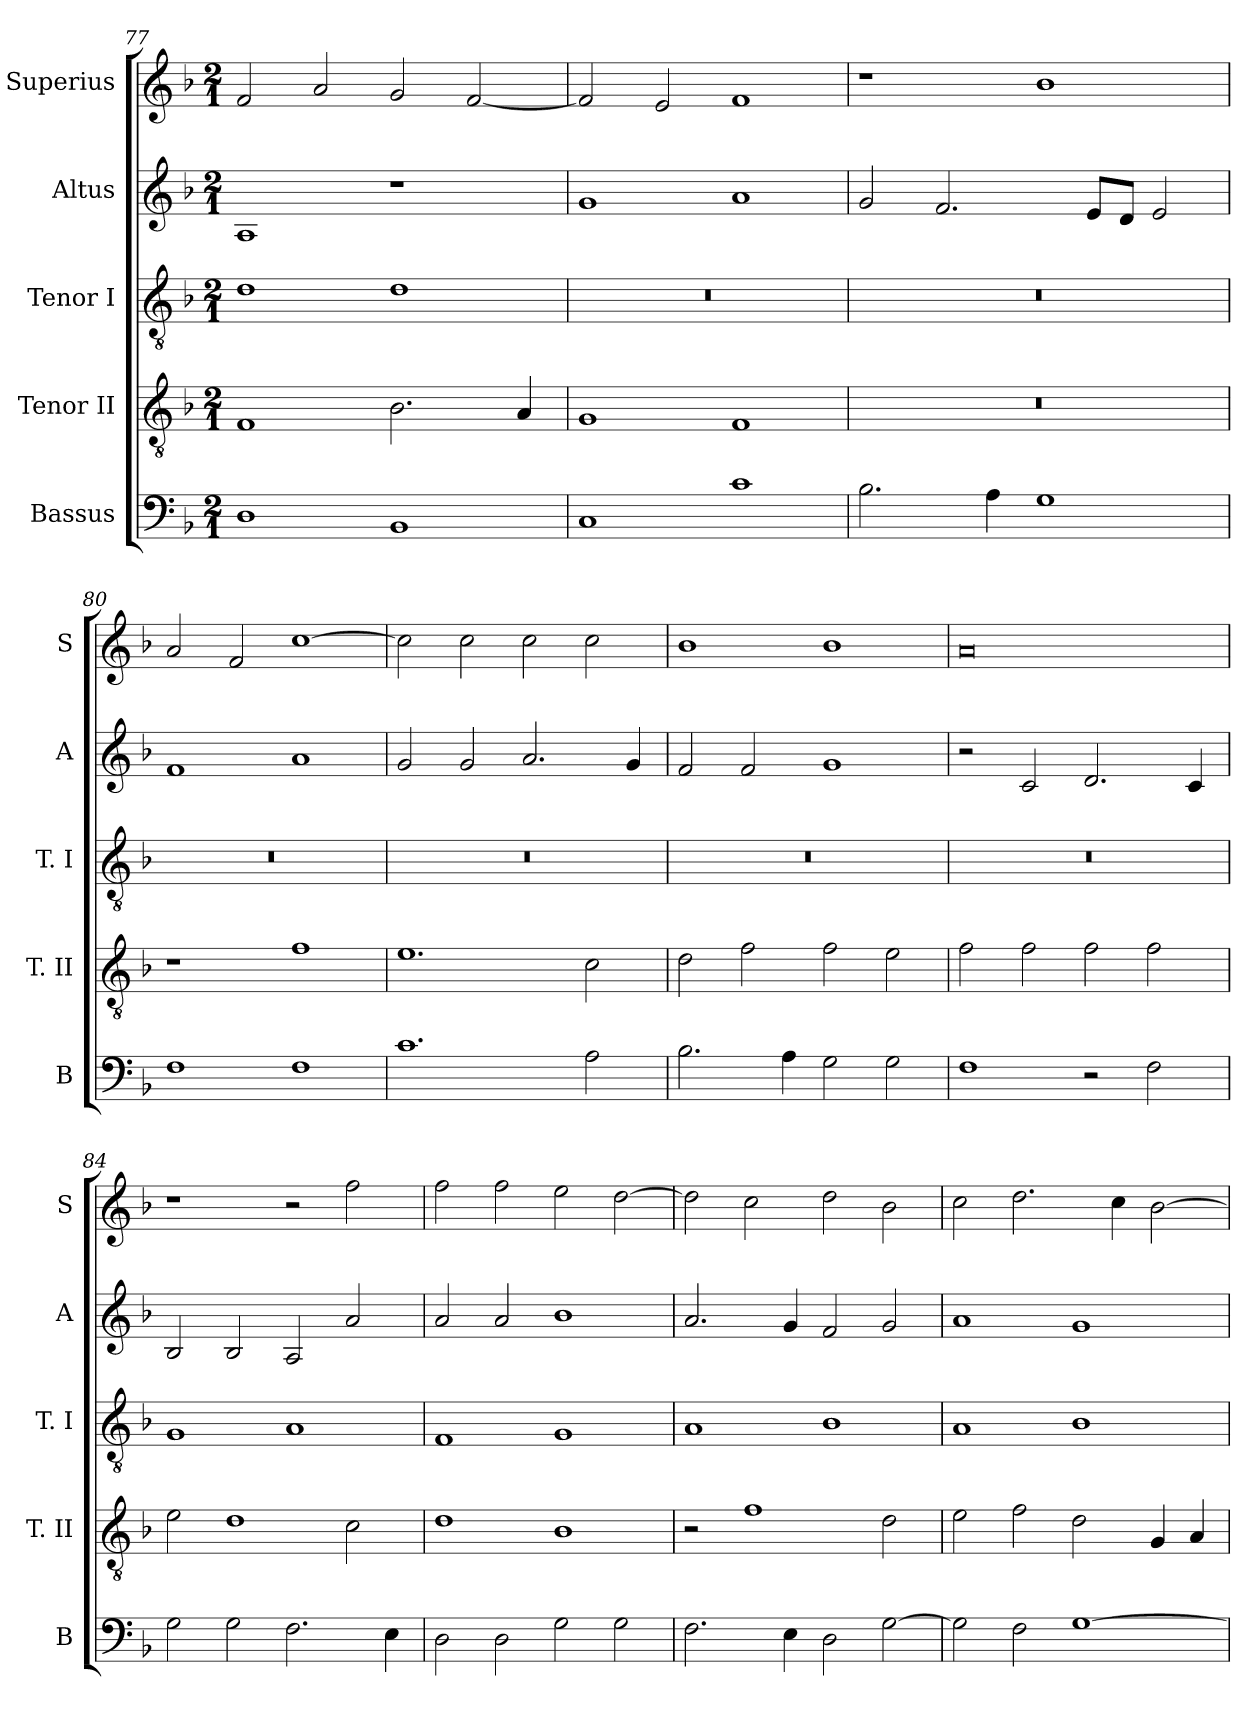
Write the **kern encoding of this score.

**kern	**kern	**kern	**kern	**kern
*part5	*part4	*part3	*part2	*part1
*staff5	*staff4	*staff3	*staff2	*staff1
*I"Bassus	*I"Tenor II	*I"Tenor I	*I"Altus	*I"Superius
*I'B	*I'T. II	*I'T. I	*I'A	*I'S
*clefF4	*clefGv2	*clefGv2	*clefG2	*clefG2
*k[b-]	*k[b-]	*k[b-]	*k[b-]	*k[b-]
*F:	*F:	*F:	*F:	*F:
*M2/1	*M2/1	*M2/1	*M2/1	*M2/1
=77	=77	=77	=77	=77
1D	1F	1d	1A	2f
.	.	.	.	2a
1BB-	2.B-	1d	1r	2g
.	.	.	.	[2f
.	4A	.	.	.
=78	=78	=78	=78	=78
1C	1G	0r	1g	2f]
.	.	.	.	2e
1c	1F	.	1a	1f
=79	=79	=79	=79	=79
2.B-	0r	0r	2g	1r
.	.	.	2.f	.
4A	.	.	.	.
1G	.	.	.	1b-
.	.	.	8eL	.
.	.	.	8dJ	.
.	.	.	2e	.
=80	=80	=80	=80	=80
1F	1r	0r	1f	2a
.	.	.	.	2f
1F	1f	.	1a	[1cc
=81	=81	=81	=81	=81
1.c	1.e	0r	2g	2cc]
.	.	.	2g	2cc
.	.	.	2.a	2cc
2A	2c	.	.	2cc
.	.	.	4g	.
=82	=82	=82	=82	=82
2.B-	2d	0r	2f	1b-
.	2f	.	2f	.
4A	.	.	.	.
2G	2f	.	1g	1b-
2G	2e	.	.	.
=83	=83	=83	=83	=83
1F	2f	0r	2r	0a
.	2f	.	2c	.
2r	2f	.	2.d	.
2F	2f	.	.	.
.	.	.	4c	.
=84	=84	=84	=84	=84
2G	2e	1G	2B-	1r
2G	1d	.	2B-	.
2.F	.	1A	2A	2r
.	2c	.	2a	2ff
4E	.	.	.	.
=85	=85	=85	=85	=85
2D	1d	1F	2a	2ff
2D	.	.	2a	2ff
2G	1B-	1G	1b-	2ee
2G	.	.	.	[2dd
=86	=86	=86	=86	=86
2.F	2r	1A	2.a	2dd]
.	1f	.	.	2cc
4E	.	.	4g	.
2D	.	1B-	2f	2dd
[2G	2d	.	2g	2b-
=87	=87	=87	=87	=87
2G]	2e	1A	1a	2cc
2F	2f	.	.	2.dd
[1G	2d	1B-	1g	.
.	.	.	.	4cc
.	4G	.	.	[2b-
.	4A	.	.	.
=	=	=	=	=
*-	*-	*-	*-	*-
